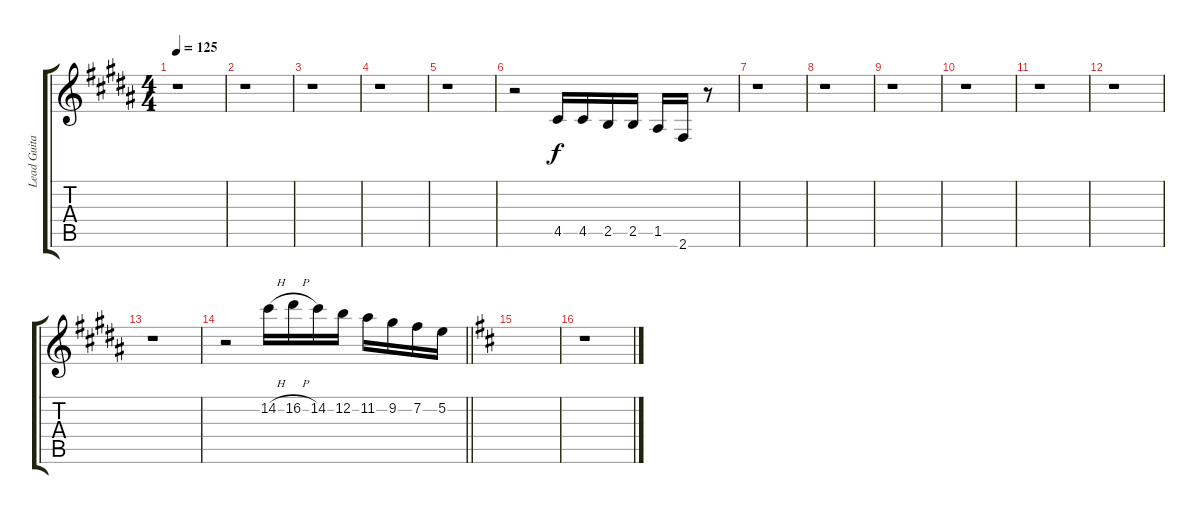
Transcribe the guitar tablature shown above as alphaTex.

\track ("Lead Guitar" "Lead Guita") {instrument overdrivenguitar}
\staff {score tabs}
\tuning (E4 B3 G3 D3 A2 E2) {hide}
\ts (4 4)
\tempo 125
\clef g2
\ks b
r.1{dy f} |
r.1 |
r.1 |
r.1 |
r.1 |
r.2 4.5.16 4.5.16 2.5.16 2.5.16 1.5.16 2.6.16 r.8 |
r.1 |
r.1 |
r.1 |
r.1 |
r.1 |
r.1 |
r.1 |
\barLineRight lightlight
r.2 14.2{h}.16 16.2{h}.16 14.2.16 12.2.16 11.2.16 9.2.16 7.2.16 5.2.16 |
\ks d
|
r.1
